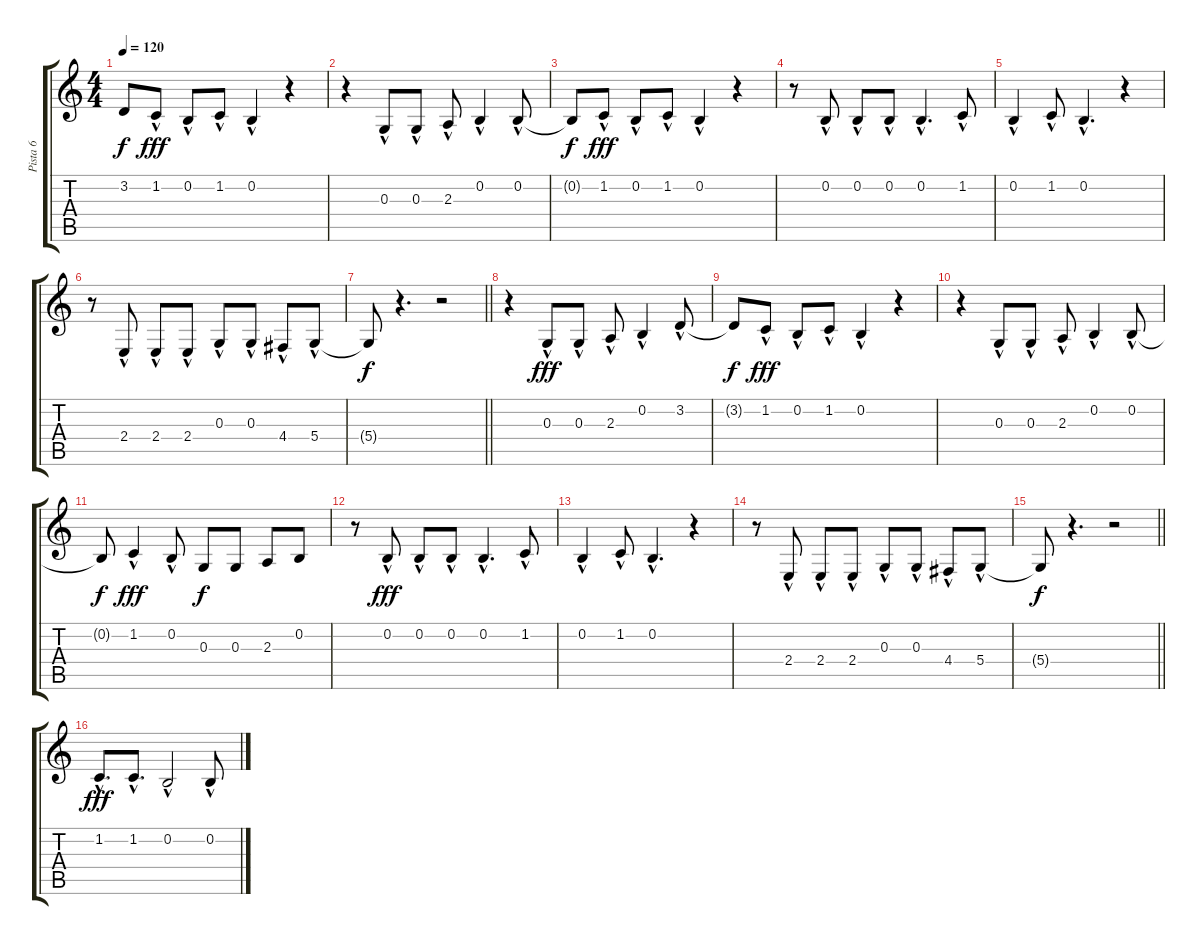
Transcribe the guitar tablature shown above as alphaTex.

\track ("Pista 6" "Pista 6") {instrument lead1square}
\staff {score tabs}
\tuning (E4 B3 G3 D3 A2 E2) {hide}
\ts (4 4)
\tempo 120
\clef g2
\ks c
3.2{t}.8{dy f} 1.2{hac}.8{dy fff} 0.2{hac}.8 1.2{hac}.8 0.2{hac}.4 r.4 |
r.4 0.3{hac}.8 0.3{hac}.8 2.3{hac}.8 0.2{hac}.4 0.2{hac}.8 |
0.2{t}.8{dy f} 1.2{hac}.8{dy fff} 0.2{hac}.8 1.2{hac}.8 0.2{hac}.4 r.4 |
r.8 0.2{hac}.8 0.2{hac}.8 0.2{hac}.8 0.2{hac}.4{d} 1.2{hac}.8 |
0.2{hac}.4 1.2{hac}.8 0.2{hac}.4{d} r.4 |
r.8 2.4{hac}.8 2.4{hac}.8 2.4{hac}.8 0.3{hac}.8 0.3{hac}.8 4.4{hac}.8 5.4{hac}.8 |
\barLineRight lightlight
5.4{t}.8{dy f} r.4{d} r.2 |
r.4 0.3{hac}.8{dy fff} 0.3{hac}.8 2.3{hac}.8 0.2{hac}.4 3.2{hac}.8 |
3.2{t}.8{dy f} 1.2{hac}.8{dy fff} 0.2{hac}.8 1.2{hac}.8 0.2{hac}.4 r.4 |
r.4 0.3{hac}.8 0.3{hac}.8 2.3{hac}.8 0.2{hac}.4 0.2{hac}.8 |
0.2{t}.8{dy f} 1.2{hac}.4{dy fff} 0.2{hac}.8 0.3.8{dy f} 0.3.8 2.3.8 0.2.8 |
r.8 0.2{hac}.8{dy fff} 0.2{hac}.8 0.2{hac}.8 0.2{hac}.4{d} 1.2{hac}.8 |
0.2{hac}.4 1.2{hac}.8 0.2{hac}.4{d} r.4 |
r.8 2.4{hac}.8 2.4{hac}.8 2.4{hac}.8 0.3{hac}.8 0.3{hac}.8 4.4{hac}.8 5.4{hac}.8 |
\barLineRight lightlight
5.4{t}.8{dy f} r.4{d} r.2 |
1.2{hac}.8{d dy fff} 1.2{hac}.8{d} 0.2{hac}.2 0.2{hac}.8
